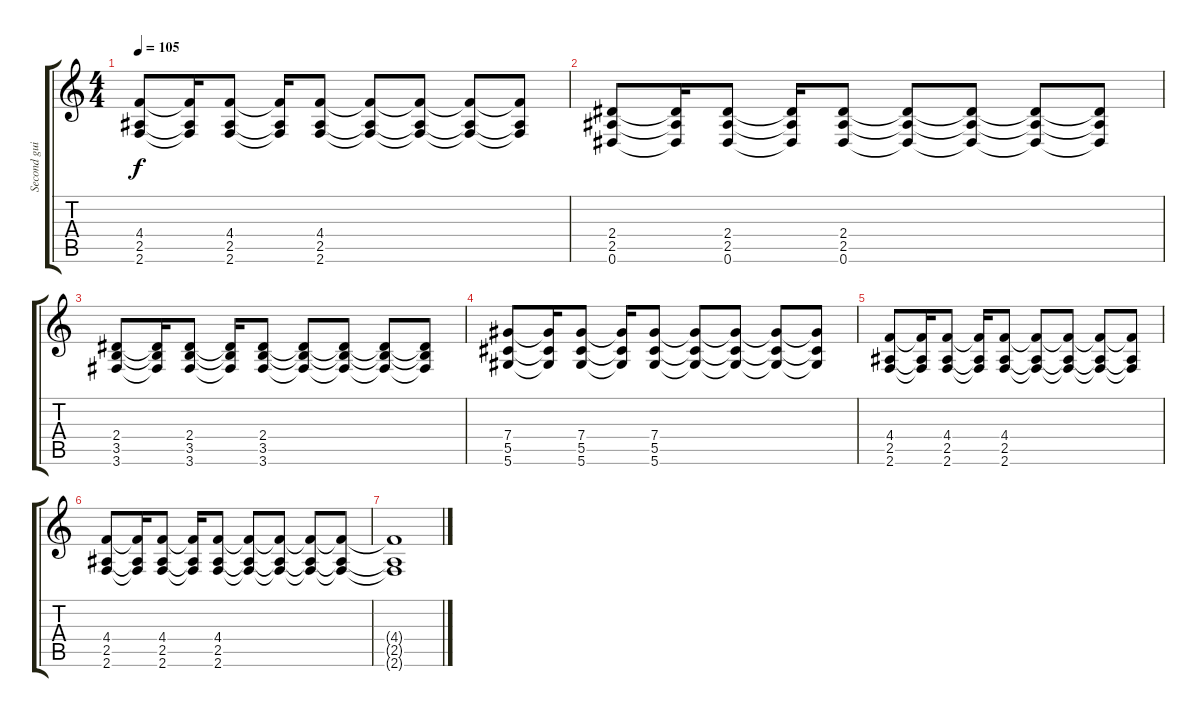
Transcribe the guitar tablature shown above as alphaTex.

\track ("Second guitar (Mike Shinoda)" "Second gui") {instrument distortionguitar}
\staff {score tabs}
\tuning (Eb4 Bb3 Gb3 Db3 Ab2 Eb2) {hide}
\ts (4 4)
\tempo 105
\clef g2
\ks c
(4.4 2.5 2.6).8{dy f} (4.4{t} 2.5{t} 2.6{t}).16 (4.4 2.5 2.6).8 (4.4{t} 2.5{t} 2.6{t}).16 (4.4 2.5 2.6).8 (4.4{t} 2.5{t} 2.6{t}).8 (4.4{t} 2.5{t} 2.6{t}).8 (4.4{t} 2.5{t} 2.6{t}).8 (4.4{t} 2.5{t} 2.6{t}).8 |
(2.4 2.5 0.6).8 (2.4{t} 2.5{t} 0.6{t}).16 (2.4 2.5 0.6).8 (2.4{t} 2.5{t} 0.6{t}).16 (2.4 2.5 0.6).8 (2.4{t} 2.5{t} 0.6{t}).8 (2.4{t} 2.5{t} 0.6{t}).8 (2.4{t} 2.5{t} 0.6{t}).8 (2.4{t} 2.5{t} 0.6{t}).8 |
(2.4 3.5 3.6).8 (2.4{t} 3.5{t} 3.6{t}).16 (2.4 3.5 3.6).8 (2.4{t} 3.5{t} 3.6{t}).16 (2.4 3.5 3.6).8 (2.4{t} 3.5{t} 3.6{t}).8 (2.4{t} 3.5{t} 3.6{t}).8 (2.4{t} 3.5{t} 3.6{t}).8 (2.4{t} 3.5{t} 3.6{t}).8 |
(7.4 5.5 5.6).8 (7.4{t} 5.5{t} 5.6{t}).16 (7.4 5.5 5.6).8 (7.4{t} 5.5{t} 5.6{t}).16 (7.4 5.5 5.6).8 (7.4{t} 5.5{t} 5.6{t}).8 (7.4{t} 5.5{t} 5.6{t}).8 (7.4{t} 5.5{t} 5.6{t}).8 (7.4{t} 5.5{t} 5.6{t}).8 |
(4.4 2.5 2.6).8 (4.4{t} 2.5{t} 2.6{t}).16 (4.4 2.5 2.6).8 (4.4{t} 2.5{t} 2.6{t}).16 (4.4 2.5 2.6).8 (4.4{t} 2.5{t} 2.6{t}).8 (4.4{t} 2.5{t} 2.6{t}).8 (4.4{t} 2.5{t} 2.6{t}).8 (4.4{t} 2.5{t} 2.6{t}).8 |
(4.4 2.5 2.6).8 (4.4{t} 2.5{t} 2.6{t}).16 (4.4 2.5 2.6).8 (4.4{t} 2.5{t} 2.6{t}).16 (4.4 2.5 2.6).8 (4.4{t} 2.5{t} 2.6{t}).8 (4.4{t} 2.5{t} 2.6{t}).8 (4.4{t} 2.5{t} 2.6{t}).8 (4.4{t} 2.5{t} 2.6{t}).8 |
(4.4{t} 2.5{t} 2.6{t}).1
